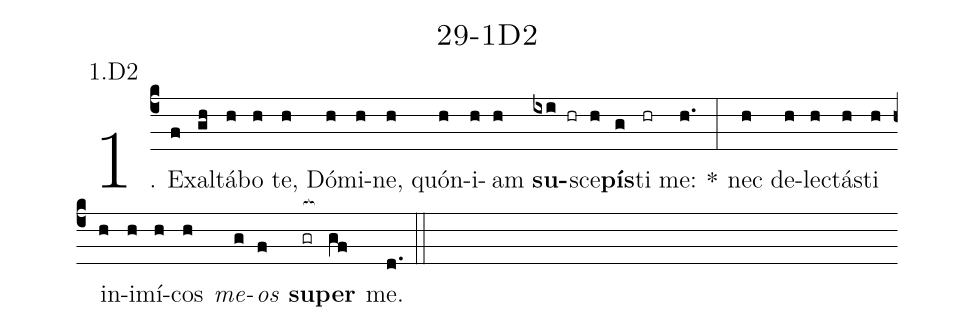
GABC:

name: 29-1D2;
annotation: 1.D2;
%%
(c4)1. Ex(f)al(gh)tá(h)bo(h) te,(h) Dó(h)mi(h)ne,(h) quón(h)i(h)am(h) <b>su</b>(ixi hr)sce(h)<b>pís</b>(g)ti(hr) me:(h.) *(:) nec(h) de(h)lec(h)tás(h)ti(h) in(h)i(h)mí(h)cos(h) <i>me</i>(g)<i>os</i>(f) <b>su</b>(gr[ocb:1{])<b>per</b>(gf[ocb:0}]) me.(d.) (::)
